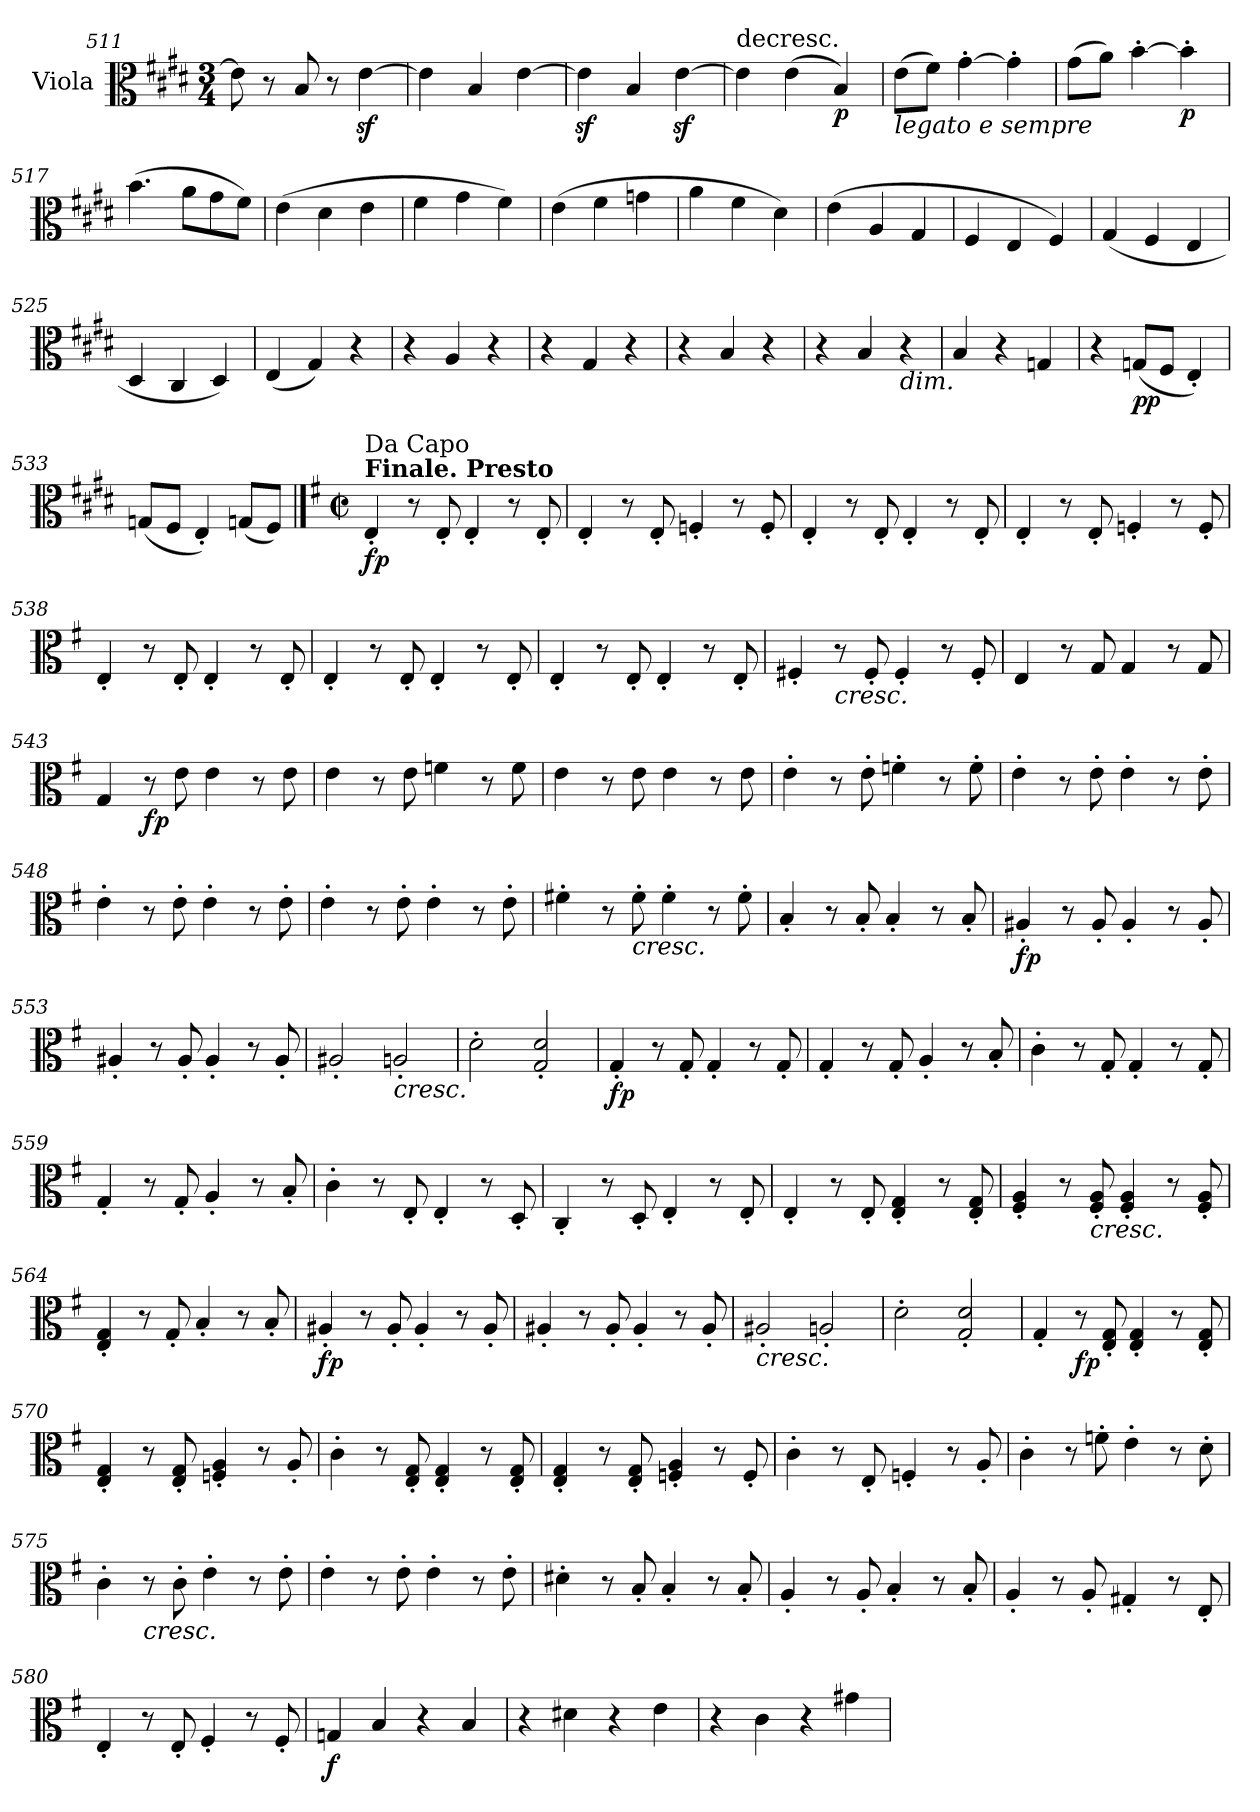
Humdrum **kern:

**kern	**dynam
*part1	*part1
*staff1	*staff1
*I"Viola	*
*I'Vla	*
*clefC3	*
*k[f#c#g#d#]	*
*E:	*
*M3/4	*
=511	=511
8e]	.
8r	.
8B	.
8r	.
[4ez	.
=512	=512
4e]	.
4B	.
[4e	.
=513	=513
4ez]	.
4B	.
[4ez	.
=514	=514
!LO:TX:t=decresc.	!
4e]	.
(4e	.
4B)	p
=515	=515
!LO:TX:b:i:t=legato e sempre	!
(8eL	.
8f#J)	.
[4g#'	.
4g#']	.
=516	=516
(8g#L	.
8aJ)	.
[4b'	.
4b']	p
=517	=517
(4.b	.
8aL	.
8g#	.
8f#J)	.
=518	=518
(4e	.
4d#	.
4e	.
=519	=519
4f#	.
4g#	.
4f#)	.
=520	=520
(4e	.
4f#	.
4gn	.
=521	=521
4a	.
4f#	.
4d#)	.
=522	=522
(4e	.
4A	.
4G#	.
=523	=523
4F#	.
4E	.
4F#)	.
=524	=524
(4G#	.
4F#	.
4E	.
=525	=525
4D#	.
4C#	.
4D#)	.
=526	=526
(4E	.
4G#)	.
4r	.
=527	=527
4r	.
4A	.
4r	.
=528	=528
4r	.
4G#	.
4r	.
=529	=529
4r	.
4B	.
4r	.
=530	=530
4r	.
4B	.
!LO:TX:b:i:t=dim.	!
4r	.
=531	=531
4B	.
4r	.
4Gn	.
=532	=532
4r	.
(8GnL	pp
8F#J	.
4E')	.
=533	=533
(8GnL	.
8F#J	.
4E')	.
(8GnL	.
8F#J)	.
==534	==534
*k[f#]	*
*e:	*
*M2/2	*
*met(c|)	*
!LO:TX:a:B:t=Finale. Presto	!
!LO:TX:a:t=Da Capo	!
4E'	fp
8r	.
8E'	.
4E'	.
8r	.
8E'	.
=535	=535
4E'	.
8r	.
8E'	.
4Fn'	.
8r	.
8F'	.
=536	=536
4E'	.
8r	.
8E'	.
4E'	.
8r	.
8E'	.
=537	=537
4E'	.
8r	.
8E'	.
4Fn'	.
8r	.
8F'	.
=538	=538
4E'	.
8r	.
8E'	.
4E'	.
8r	.
8E'	.
=539	=539
4E'	.
8r	.
8E'	.
4E'	.
8r	.
8E'	.
=540	=540
4E'	.
8r	.
8E'	.
4E'	.
8r	.
8E'	.
=541	=541
4F#X'	.
!LO:TX:b:i:t=cresc.	!
8r	.
8F#'	.
4F#'	.
8r	.
8F#'	.
=542	=542
4E	.
8r	.
8G	.
4G	.
8r	.
8G	.
=543	=543
4G	.
8r	fp
8e	.
4e	.
8r	.
8e	.
=544	=544
4e	.
8r	.
8e	.
4fn	.
8r	.
8f	.
=545	=545
4e	.
8r	.
8e	.
4e	.
8r	.
8e	.
=546	=546
4e'	.
8r	.
8e'	.
4fn'	.
8r	.
8f'	.
=547	=547
4e'	.
8r	.
8e'	.
4e'	.
8r	.
8e'	.
=548	=548
4e'	.
8r	.
8e'	.
4e'	.
8r	.
8e'	.
=549	=549
4e'	.
8r	.
8e'	.
4e'	.
8r	.
8e'	.
=550	=550
4f#X'	.
8r	.
!LO:TX:b:i:t=cresc.	!
8f#'	.
4f#'	.
8r	.
8f#'	.
=551	=551
4B'	.
8r	.
8B'	.
4B'	.
8r	.
8B'	.
=552	=552
4A#X'	fp
8r	.
8A#'	.
4A#'	.
8r	.
8A#'	.
=553	=553
4A#X'	.
8r	.
8A#'	.
4A#'	.
8r	.
8A#'	.
=554	=554
2A#X'	.
!LO:TX:b:i:t=cresc.	!
2An'	.
=555	=555
2d'	.
2G' 2d'	.
=556	=556
4G'	fp
8r	.
8G'	.
4G'	.
8r	.
8G'	.
=557	=557
4G'	.
8r	.
8G'	.
4A'	.
8r	.
8B'	.
=558	=558
4c'	.
8r	.
8G'	.
4G'	.
8r	.
8G'	.
=559	=559
4G'	.
8r	.
8G'	.
4A'	.
8r	.
8B'	.
=560	=560
4c'	.
8r	.
8E'	.
4E'	.
8r	.
8D'	.
=561	=561
4C'	.
8r	.
8D'	.
4E'	.
8r	.
8E'	.
=562	=562
4E'	.
8r	.
8E'	.
4E' 4G'	.
8r	.
8E' 8G'	.
=563	=563
4F#' 4A'	.
8r	.
!LO:TX:b:i:t=cresc.	!
8F#' 8A'	.
4F#' 4A'	.
8r	.
8F#' 8A'	.
=564	=564
4E' 4G'	.
8r	.
8G'	.
4B'	.
8r	.
8B'	.
=565	=565
4A#X'	fp
8r	.
8A#'	.
4A#'	.
8r	.
8A#'	.
=566	=566
4A#X'	.
8r	.
8A#'	.
4A#'	.
8r	.
8A#'	.
=567	=567
!LO:TX:b:i:t=cresc.	!
2A#X'	.
2An'	.
=568	=568
2d'	.
2G' 2d'	.
=569	=569
4G'	.
8r	fp
8E' 8G'	.
4E' 4G'	.
8r	.
8E' 8G'	.
=570	=570
4E' 4G'	.
8r	.
8E' 8G'	.
4Fn' 4A'	.
8r	.
8A'	.
=571	=571
4c'	.
8r	.
8E' 8G'	.
4E' 4G'	.
8r	.
8E' 8G'	.
=572	=572
4E' 4G'	.
8r	.
8E' 8G'	.
4Fn' 4A'	.
8r	.
8F'	.
=573	=573
4c'	.
8r	.
8E'	.
4Fn'	.
8r	.
8A'	.
=574	=574
4c'	.
8r	.
8fn'	.
4e'	.
8r	.
8d'	.
=575	=575
4c'	.
!LO:TX:b:i:t=cresc.	!
8r	.
8c'	.
4e'	.
8r	.
8e'	.
=576	=576
4e'	.
8r	.
8e'	.
4e'	.
8r	.
8e'	.
=577	=577
4d#X'	.
8r	.
8B'	.
4B'	.
8r	.
8B'	.
=578	=578
4A'	.
8r	.
8A'	.
4B'	.
8r	.
8B'	.
=579	=579
4A'	.
8r	.
8A'	.
4G#X'	.
8r	.
8E'	.
=580	=580
4E'	.
8r	.
8E'	.
4F#'	.
8r	.
8F#'	.
=581	=581
4Gn	f
4B	.
4r	.
4B	.
=582	=582
4r	.
4d#X	.
4r	.
4e	.
=583	=583
4r	.
4c	.
4r	.
4g#X	.
=	=
*-	*-
